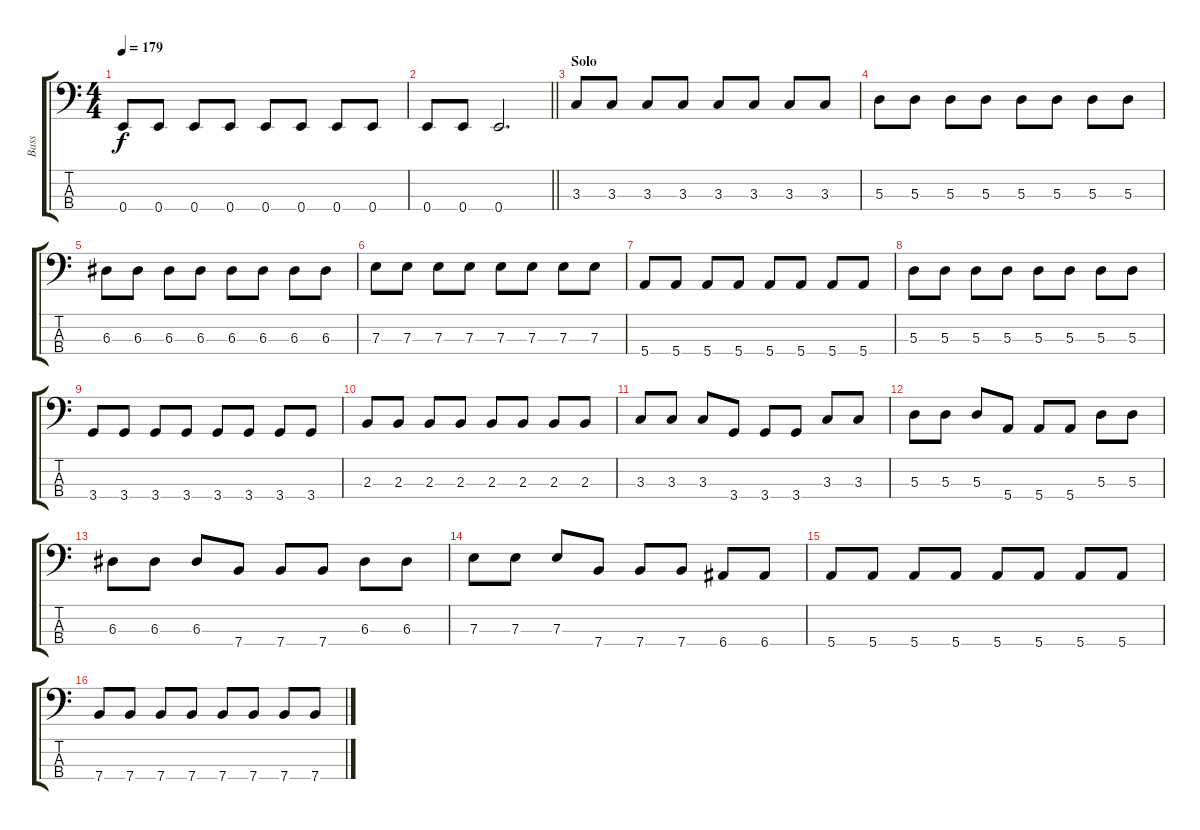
\track ("Bass" "Bass") {instrument electricbasspick}
\staff {score tabs}
\tuning (G2 D2 A1 E1) {hide}
\ts (4 4)
\tempo 179
\clef f4
\ks c
0.4.8{dy f} 0.4.8 0.4.8 0.4.8 0.4.8 0.4.8 0.4.8 0.4.8 |
\barLineRight lightlight
0.4.8 0.4.8 0.4.2{d} |
\section ("" "Solo")
3.3.8 3.3.8 3.3.8 3.3.8 3.3.8 3.3.8 3.3.8 3.3.8 |
5.3.8 5.3.8 5.3.8 5.3.8 5.3.8 5.3.8 5.3.8 5.3.8 |
6.3.8 6.3.8 6.3.8 6.3.8 6.3.8 6.3.8 6.3.8 6.3.8 |
7.3.8 7.3.8 7.3.8 7.3.8 7.3.8 7.3.8 7.3.8 7.3.8 |
5.4.8 5.4.8 5.4.8 5.4.8 5.4.8 5.4.8 5.4.8 5.4.8 |
5.3.8 5.3.8 5.3.8 5.3.8 5.3.8 5.3.8 5.3.8 5.3.8 |
3.4.8 3.4.8 3.4.8 3.4.8 3.4.8 3.4.8 3.4.8 3.4.8 |
2.3.8 2.3.8 2.3.8 2.3.8 2.3.8 2.3.8 2.3.8 2.3.8 |
3.3.8 3.3.8 3.3.8 3.4.8 3.4.8 3.4.8 3.3.8 3.3.8 |
5.3.8 5.3.8 5.3.8 5.4.8 5.4.8 5.4.8 5.3.8 5.3.8 |
6.3.8 6.3.8 6.3.8 7.4.8 7.4.8 7.4.8 6.3.8 6.3.8 |
7.3.8 7.3.8 7.3.8 7.4.8 7.4.8 7.4.8 6.4.8 6.4.8 |
5.4.8 5.4.8 5.4.8 5.4.8 5.4.8 5.4.8 5.4.8 5.4.8 |
7.4.8 7.4.8 7.4.8 7.4.8 7.4.8 7.4.8 7.4.8 7.4.8
